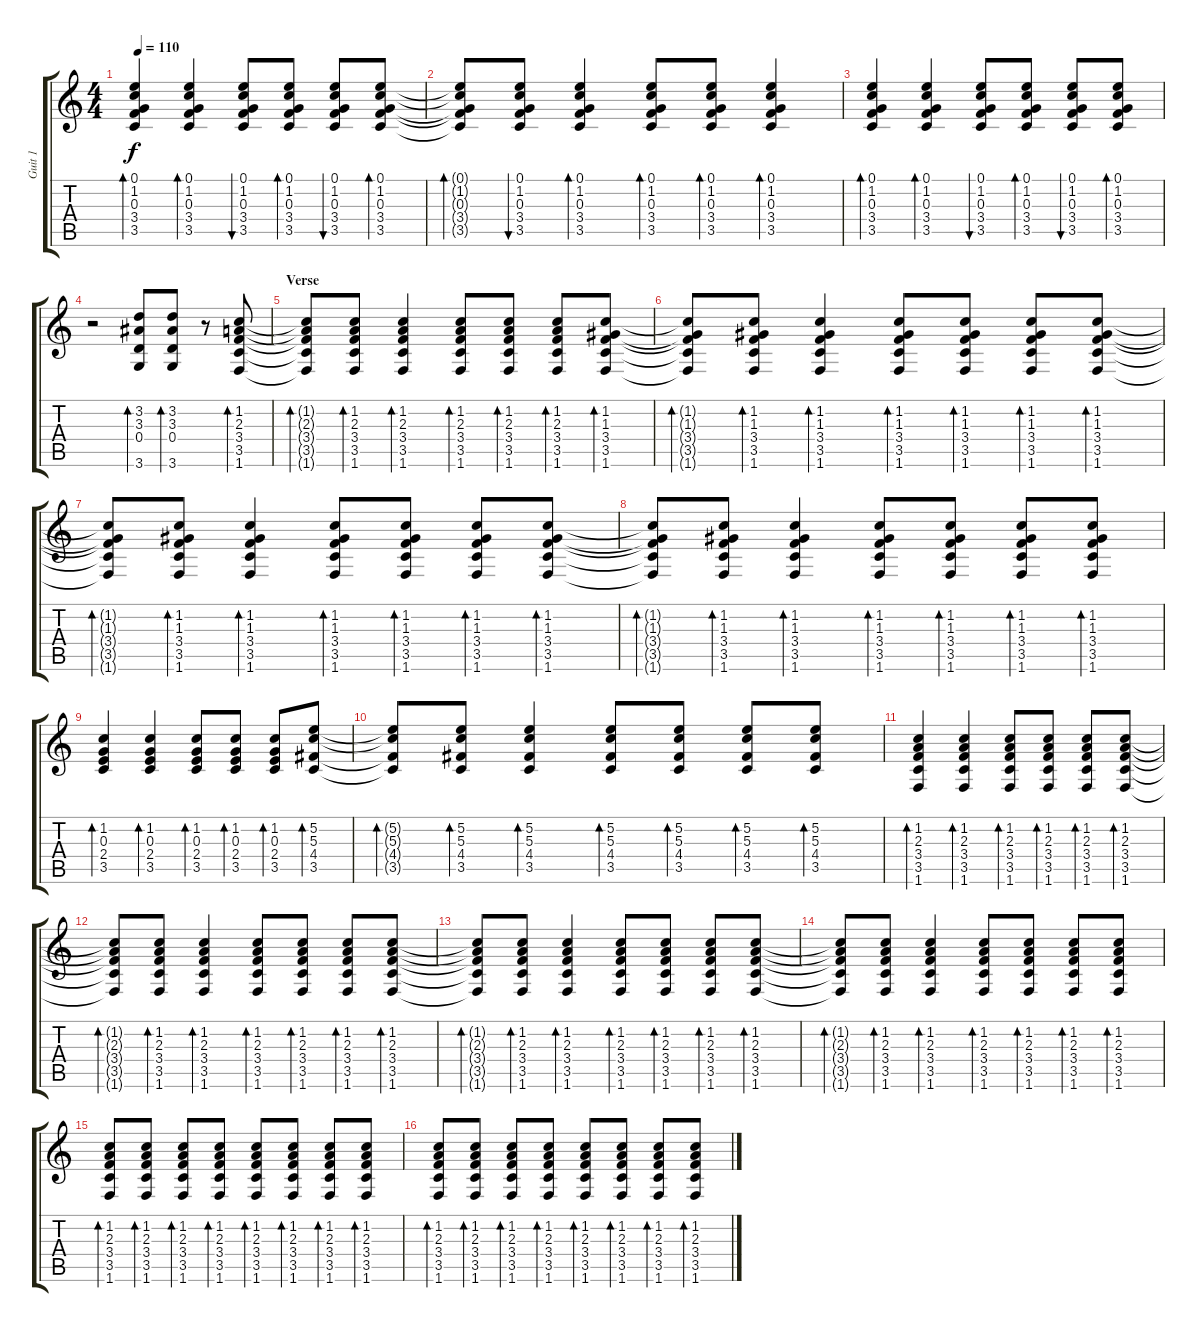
\track ("Guit 1" "Guit 1") {instrument acousticguitarsteel}
\staff {score tabs}
\tuning (E4 B3 G3 D3 A2 E2) {hide}
\ts (4 4)
\tempo 110
\clef g2
\ks c
(0.1 1.2 0.3 3.4 3.5).4{bd 30 dy f instrument acousticguitarsteel} (0.1 1.2 0.3 3.4 3.5).4{bd 30} (0.1 1.2 0.3 3.4 3.5).8{bu 30} (0.1 1.2 0.3 3.4 3.5).8{bd 30} (0.1 1.2 0.3 3.4 3.5).8{bu 30} (0.1 1.2 0.3 3.4 3.5).8{bd 30} |
(0.1{t} 1.2{t} 0.3{t} 3.4{t} 3.5{t}).8{bd 30} (0.1 1.2 0.3 3.4 3.5).8{bu 30} (0.1 1.2 0.3 3.4 3.5).4{bd 30} (0.1 1.2 0.3 3.4 3.5).8{bd 30} (0.1 1.2 0.3 3.4 3.5).8{bd 30} (0.1 1.2 0.3 3.4 3.5).4{bd 30} |
(0.1 1.2 0.3 3.4 3.5).4{bd 30} (0.1 1.2 0.3 3.4 3.5).4{bd 30} (0.1 1.2 0.3 3.4 3.5).8{bu 30} (0.1 1.2 0.3 3.4 3.5).8{bd 30} (0.1 1.2 0.3 3.4 3.5).8{bu 30} (0.1 1.2 0.3 3.4 3.5).8{bd 30} |
r.2 (3.2 3.3 0.4 3.6).8{bd 30} (3.2 3.3 0.4 3.6).8{bd 30} r.8 (1.2 2.3 3.4 3.5 1.6).8{bd 30} |
\section ("" "Verse")
(1.2{t} 2.3{t} 3.4{t} 3.5{t} 1.6{t}).8{bd 30} (1.2 2.3 3.4 3.5 1.6).8{bd 30} (1.2 2.3 3.4 3.5 1.6).4{bd 30} (1.2 2.3 3.4 3.5 1.6).8{bd 30} (1.2 2.3 3.4 3.5 1.6).8{bd 30} (1.2 2.3 3.4 3.5 1.6).8{bd 30} (1.2 1.3 3.4 3.5 1.6).8{bd 30} |
(1.2{t} 1.3{t} 3.4{t} 3.5{t} 1.6{t}).8{bd 30} (1.2 1.3 3.4 3.5 1.6).8{bd 30} (1.2 1.3 3.4 3.5 1.6).4{bd 30} (1.2 1.3 3.4 3.5 1.6).8{bd 30} (1.2 1.3 3.4 3.5 1.6).8{bd 30} (1.2 1.3 3.4 3.5 1.6).8{bd 30} (1.2 1.3 3.4 3.5 1.6).8{bd 30} |
(1.2{t} 1.3{t} 3.4{t} 3.5{t} 1.6{t}).8{bd 30} (1.2 1.3 3.4 3.5 1.6).8{bd 30} (1.2 1.3 3.4 3.5 1.6).4{bd 30} (1.2 1.3 3.4 3.5 1.6).8{bd 30} (1.2 1.3 3.4 3.5 1.6).8{bd 30} (1.2 1.3 3.4 3.5 1.6).8{bd 30} (1.2 1.3 3.4 3.5 1.6).8{bd 30} |
(1.2{t} 1.3{t} 3.4{t} 3.5{t} 1.6{t}).8{bd 30} (1.2 1.3 3.4 3.5 1.6).8{bd 30} (1.2 1.3 3.4 3.5 1.6).4{bd 30} (1.2 1.3 3.4 3.5 1.6).8{bd 30} (1.2 1.3 3.4 3.5 1.6).8{bd 30} (1.2 1.3 3.4 3.5 1.6).8{bd 30} (1.2 1.3 3.4 3.5 1.6).8{bd 30} |
(1.2 0.3 2.4 3.5).4{bd 30} (1.2 0.3 2.4 3.5).4{bd 30} (1.2 0.3 2.4 3.5).8{bd 30} (1.2 0.3 2.4 3.5).8{bd 30} (1.2 0.3 2.4 3.5).8{bd 30} (5.2 5.3 4.4 3.5).8{bd 30} |
(5.2{t} 5.3{t} 4.4{t} 3.5{t}).8{bd 30} (5.2 5.3 4.4 3.5).8{bd 30} (5.2 5.3 4.4 3.5).4{bd 30} (5.2 5.3 4.4 3.5).8{bd 30} (5.2 5.3 4.4 3.5).8{bd 30} (5.2 5.3 4.4 3.5).8{bd 30} (5.2 5.3 4.4 3.5).8{bd 30} |
(1.2 2.3 3.4 3.5 1.6).4{bd 30} (1.2 2.3 3.4 3.5 1.6).4{bd 30} (1.2 2.3 3.4 3.5 1.6).8{bd 30} (1.2 2.3 3.4 3.5 1.6).8{bd 30} (1.2 2.3 3.4 3.5 1.6).8{bd 30} (1.2 2.3 3.4 3.5 1.6).8{bd 30} |
(1.2{t} 2.3{t} 3.4{t} 3.5{t} 1.6{t}).8{bd 30} (1.2 2.3 3.4 3.5 1.6).8{bd 30} (1.2 2.3 3.4 3.5 1.6).4{bd 30} (1.2 2.3 3.4 3.5 1.6).8{bd 30} (1.2 2.3 3.4 3.5 1.6).8{bd 30} (1.2 2.3 3.4 3.5 1.6).8{bd 30} (1.2 2.3 3.4 3.5 1.6).8{bd 30} |
(1.2{t} 2.3{t} 3.4{t} 3.5{t} 1.6{t}).8{bd 30} (1.2 2.3 3.4 3.5 1.6).8{bd 30} (1.2 2.3 3.4 3.5 1.6).4{bd 30} (1.2 2.3 3.4 3.5 1.6).8{bd 30} (1.2 2.3 3.4 3.5 1.6).8{bd 30} (1.2 2.3 3.4 3.5 1.6).8{bd 30} (1.2 2.3 3.4 3.5 1.6).8{bd 30} |
(1.2{t} 2.3{t} 3.4{t} 3.5{t} 1.6{t}).8{bd 30} (1.2 2.3 3.4 3.5 1.6).8{bd 30} (1.2 2.3 3.4 3.5 1.6).4{bd 30} (1.2 2.3 3.4 3.5 1.6).8{bd 30} (1.2 2.3 3.4 3.5 1.6).8{bd 30} (1.2 2.3 3.4 3.5 1.6).8{bd 30} (1.2 2.3 3.4 3.5 1.6).8{bd 30} |
(1.2 2.3 3.4 3.5 1.6).8{bd 30} (1.2 2.3 3.4 3.5 1.6).8{bd 30} (1.2 2.3 3.4 3.5 1.6).8{bd 30} (1.2 2.3 3.4 3.5 1.6).8{bd 30} (1.2 2.3 3.4 3.5 1.6).8{bd 30} (1.2 2.3 3.4 3.5 1.6).8{bd 30} (1.2 2.3 3.4 3.5 1.6).8{bd 30} (1.2 2.3 3.4 3.5 1.6).8{bd 30} |
(1.2 2.3 3.4 3.5 1.6).8{bd 30} (1.2 2.3 3.4 3.5 1.6).8{bd 30} (1.2 2.3 3.4 3.5 1.6).8{bd 30} (1.2 2.3 3.4 3.5 1.6).8{bd 30} (1.2 2.3 3.4 3.5 1.6).8{bd 30} (1.2 2.3 3.4 3.5 1.6).8{bd 30} (1.2 2.3 3.4 3.5 1.6).8{bd 30} (1.2 2.3 3.4 3.5 1.6).8{bd 30}
